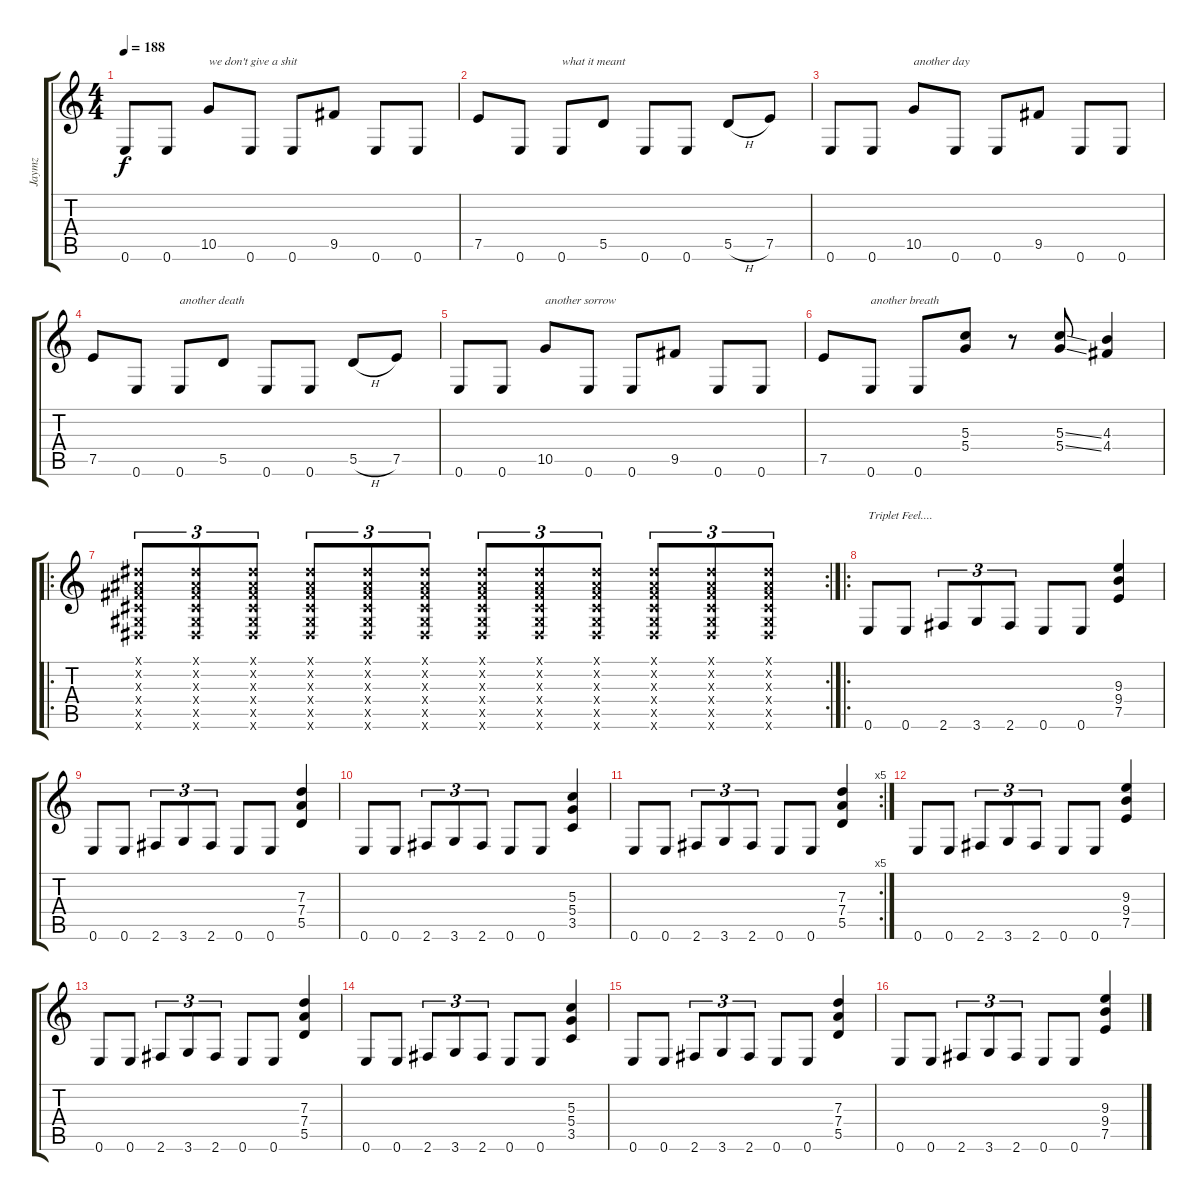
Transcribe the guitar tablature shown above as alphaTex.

\track ("Jaymz" "Jaymz") {instrument distortionguitar}
\staff {score tabs}
\tuning (E4 B3 G3 D3 A2 E2) {hide}
\ts (4 4)
\tempo 188
\clef g2
\ks c
0.6.8{dy f} 0.6.8 10.5.8{txt "we don't give a shit "} 0.6.8 0.6.8 9.5.8 0.6.8 0.6.8 |
7.5.8 0.6.8 0.6.8{txt "what it meant"} 5.5.8 0.6.8 0.6.8 5.5{h}.8 7.5.8 |
0.6.8 0.6.8 10.5.8{txt "another day"} 0.6.8 0.6.8 9.5.8 0.6.8 0.6.8 |
7.5.8 0.6.8 0.6.8{txt "another death"} 5.5.8 0.6.8 0.6.8 5.5{h}.8 7.5.8 |
0.6.8 0.6.8 10.5.8{txt "another sorrow"} 0.6.8 0.6.8 9.5.8 0.6.8 0.6.8 |
7.5.8 0.6.8{txt "another breath"} 0.6.8 (5.3 5.4).8 r.8 (5.3{ss} 5.4{ss}).8 (4.3 4.4).4 |
\ro
\rc 2
(-1.1{x} -1.2{x} -1.3{x} -1.4{x} -1.5{x} -1.6{x}).8{tu (3 2)} (-1.1{x} -1.2{x} -1.3{x} -1.4{x} -1.5{x} -1.6{x}).8{tu (3 2)} (-1.1{x} -1.2{x} -1.3{x} -1.4{x} -1.5{x} -1.6{x}).8{tu (3 2)} (-1.1{x} -1.2{x} -1.3{x} -1.4{x} -1.5{x} -1.6{x}).8{tu (3 2)} (-1.1{x} -1.2{x} -1.3{x} -1.4{x} -1.5{x} -1.6{x}).8{tu (3 2)} (-1.1{x} -1.2{x} -1.3{x} -1.4{x} -1.5{x} -1.6{x}).8{tu (3 2)} (-1.1{x} -1.2{x} -1.3{x} -1.4{x} -1.5{x} -1.6{x}).8{tu (3 2)} (-1.1{x} -1.2{x} -1.3{x} -1.4{x} -1.5{x} -1.6{x}).8{tu (3 2)} (-1.1{x} -1.2{x} -1.3{x} -1.4{x} -1.5{x} -1.6{x}).8{tu (3 2)} (-1.1{x} -1.2{x} -1.3{x} -1.4{x} -1.5{x} -1.6{x}).8{tu (3 2)} (-1.1{x} -1.2{x} -1.3{x} -1.4{x} -1.5{x} -1.6{x}).8{tu (3 2)} (-1.1{x} -1.2{x} -1.3{x} -1.4{x} -1.5{x} -1.6{x}).8{tu (3 2)} |
\ro
0.6.8{txt "Triplet Feel...."} 0.6.8 2.6.8{tu (3 2)} 3.6.8{tu (3 2)} 2.6.8{tu (3 2)} 0.6.8 0.6.8 (9.3 9.4 7.5).4 |
0.6.8 0.6.8 2.6.8{tu (3 2)} 3.6.8{tu (3 2)} 2.6.8{tu (3 2)} 0.6.8 0.6.8 (7.3 7.4 5.5).4 |
0.6.8 0.6.8 2.6.8{tu (3 2)} 3.6.8{tu (3 2)} 2.6.8{tu (3 2)} 0.6.8 0.6.8 (5.3 5.4 3.5).4 |
\rc 5
0.6.8 0.6.8 2.6.8{tu (3 2)} 3.6.8{tu (3 2)} 2.6.8{tu (3 2)} 0.6.8 0.6.8 (7.3 7.4 5.5).4 |
0.6.8 0.6.8 2.6.8{tu (3 2)} 3.6.8{tu (3 2)} 2.6.8{tu (3 2)} 0.6.8 0.6.8 (9.3 9.4 7.5).4 |
0.6.8 0.6.8 2.6.8{tu (3 2)} 3.6.8{tu (3 2)} 2.6.8{tu (3 2)} 0.6.8 0.6.8 (7.3 7.4 5.5).4 |
0.6.8 0.6.8 2.6.8{tu (3 2)} 3.6.8{tu (3 2)} 2.6.8{tu (3 2)} 0.6.8 0.6.8 (5.3 5.4 3.5).4 |
0.6.8 0.6.8 2.6.8{tu (3 2)} 3.6.8{tu (3 2)} 2.6.8{tu (3 2)} 0.6.8 0.6.8 (7.3 7.4 5.5).4 |
0.6.8 0.6.8 2.6.8{tu (3 2)} 3.6.8{tu (3 2)} 2.6.8{tu (3 2)} 0.6.8 0.6.8 (9.3 9.4 7.5).4
